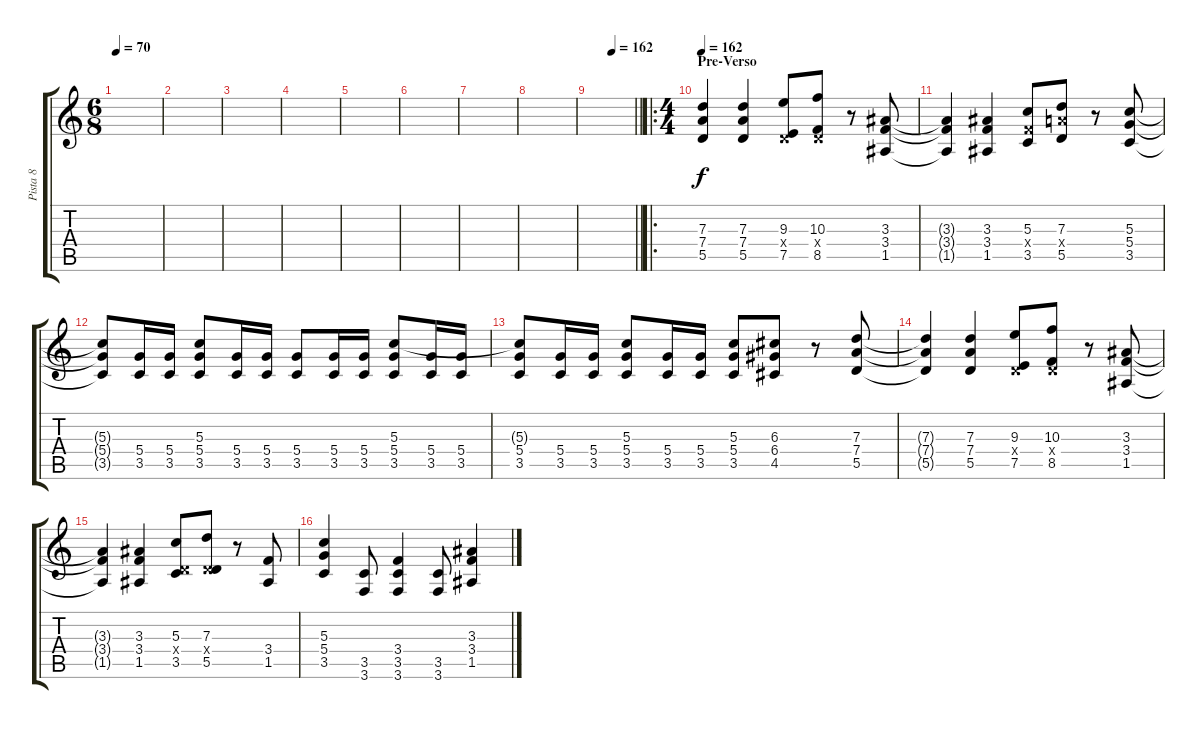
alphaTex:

\track ("Pista 8" "Pista 8") {instrument distortionguitar}
\staff {score tabs}
\tuning (E4 B3 G3 D3 A2 D2) {hide}
\ts (6 8)
\tempo 70
\clef g2
\ks c
|
|
|
|
|
|
|
|
\tempo (162 0.5)
\barLineRight lightlight
|
\ro
\ts (4 4)
\section ("" "Pre-Verso")
\tempo 162
(7.3 7.4 5.5).4{volume 16} (7.3 7.4 5.5).4 (9.3 0.4{x} 7.5).8 (10.3 0.4{x} 8.5).8 r.8 (3.3 3.4 1.5).8 |
(3.3{t} 3.4{t} 1.5{t}).4 (3.3 3.4 1.5).4 (5.3 3.4{x} 3.5).8 (7.3 7.4{x} 5.5).8 r.8 (5.3 5.4 3.5).8 |
(5.3{t} 5.4{t} 3.5{t}).8 (5.4 3.5).16 (5.4 3.5).16 (5.3 5.4 3.5).8 (5.4 3.5).16 (5.4 3.5).16 (5.4 3.5).8 (5.4 3.5).16 (5.4 3.5).16 (5.3 5.4 3.5).8 (5.4 3.5).16 (5.4 3.5).16 |
(5.3{t} 5.4 3.5).8 (5.4 3.5).16 (5.4 3.5).16 (5.3 5.4 3.5).8 (5.4 3.5).16 (5.4 3.5).16 (5.3 5.4 3.5).8 (6.3 6.4 4.5).8 r.8 (7.3 7.4 5.5).8 |
(7.3{t} 7.4{t} 5.5{t}).4 (7.3 7.4 5.5).4 (9.3 0.4{x} 7.5).8 (10.3 0.4{x} 8.5).8 r.8 (3.3 3.4 1.5).8 |
(3.3{t} 3.4{t} 1.5{t}).4 (3.3 3.4 1.5).4 (5.3 0.4{x} 3.5).8 (7.3 0.4{x} 5.5).8 r.8 (3.4 1.5).8 |
(5.3 5.4 3.5).4 (3.5 3.6).8 (3.4 3.5 3.6).4 (3.5 3.6).8 (3.3 3.4 1.5).4
